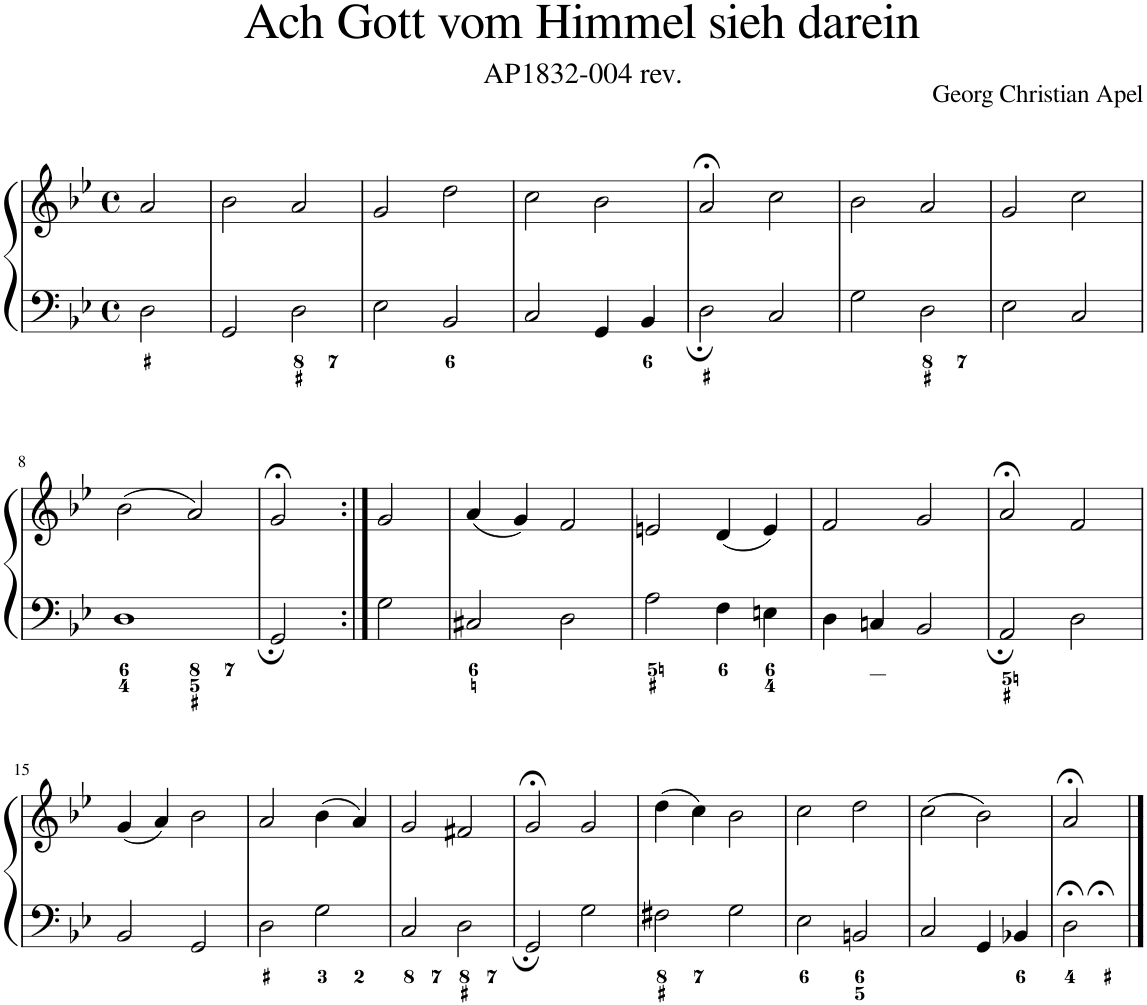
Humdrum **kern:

**kern	**kern
*part1	*part1
*staff2	*staff1
*I"Piano	*
*I'Pno.	*
*clefF4	*clefG2
*k[b-e-]	*k[b-e-]
*M4/4	*M4/4
*met(c)	*met(c)
=1	=1
2D\	2a/
=2	=2
2GG/	2b-\
2D\	2a/
=3	=3
2E-\	2g/
2BB-/	2dd\
=4	=4
2C/	2cc\
4GG/	2b-\
4BB-/	.
=5	=5
2D\	2a;</
2C/	2cc\
=6	=6
2G\	2b-\
2D\	2a/
=7	=7
2E-\	2g/
2C/	2cc\
!!LO:LB:g=z
=8	=8
1D	(2b-\
.	2a/)
=9	=9
2GG/	2g;</
=10:|!	=10:|!
2G\	2g/
=11	=11
2C#X/	(4a/
.	4g/)
2D\	2f/
=12	=12
2A\	2en/
4F\	(4d/
4En\	4e/)
=13	=13
4D\	2f/
4Cn/	.
2BB-/	2g/
=14	=14
2AA/	2a;</
2D\	2f/
!!LO:LB:g=z
=15	=15
2BB-/	(4g/
.	4a/)
2GG/	2b-\
=16	=16
2D\	2a/
2G\	(4b-\
.	4a/)
=17	=17
2C/	2g/
2D\	2f#X/
=18	=18
2GG/	2g;</
2G\	2g/
=19	=19
2F#X\	(4dd\
.	4cc\)
2G\	2b-\
=20	=20
2E-\	2cc\
2BBn/	2dd\
=21	=21
2C/	(2cc\
4GG/	2b-\)
4BB-X/	.
=22	=22
2D;<\	2a;</
==	==
*-	*-
